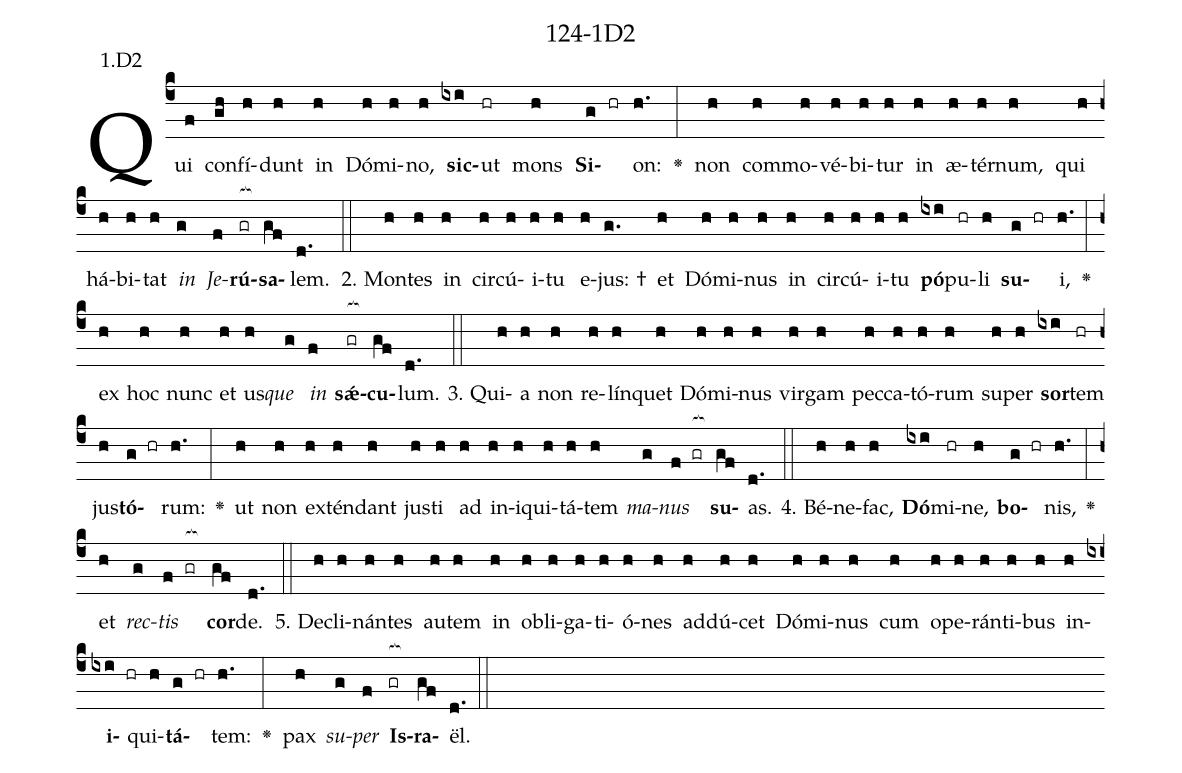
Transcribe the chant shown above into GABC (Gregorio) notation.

name: 124-1D2;
annotation: 1.D2;
%%
(c4)Qui(f) con(gh)fí(h)dunt(h) in(h) Dó(h)mi(h)no,(h) <b>sic</b>(ixi)ut(hr) mons(h) <b>Si</b>(g hr)on:(h.) <v>\greheightstar</v>(:) non(h) com(h)mo(h)vé(h)bi(h)tur(h) in(h) æ(h)tér(h)num,(h) qui(h) há(h)bi(h)tat(h) <i>in</i>(g) <i>Je</i>(f)<b>rú</b>(gr[ocb:1{])<b>sa</b>(gf[ocb:0}])lem.(d.) (::)
2. Mon(h)tes(h) in(h) cir(h)cú(h)i(h)tu(h) e(h)jus: †(g.) et(h) Dó(h)mi(h)nus(h) in(h) cir(h)cú(h)i(h)tu(h) <b>pó</b>(ixi)pu(hr)li(h) <b>su</b>(g hr)i,(h.) <v>\greheightstar</v>(:) ex(h) hoc(h) nunc(h) et(h) us(h)<i>que</i>(g) <i>in</i>(f) <b>sǽ</b>(gr[ocb:1{])<b>cu</b>(gf[ocb:0}])lum.(d.) (::)
3. Qui(h)a(h) non(h) re(h)lín(h)quet(h) Dó(h)mi(h)nus(h) vir(h)gam(h) pec(h)ca(h)tó(h)rum(h) su(h)per(h) <b>sor</b>(ixi)tem(hr) jus(h)<b>tó</b>(g hr)rum:(h.) <v>\greheightstar</v>(:) ut(h) non(h) ex(h)tén(h)dant(h) jus(h)ti(h) ad(h) in(h)i(h)qui(h)tá(h)tem(h) <i>ma</i>(g)<i>nus</i>(f gr[ocb:1{]) <b>su</b>(gf[ocb:0}])as.(d.) (::)
4. Bé(h)ne(h)fac,(h) <b>Dó</b>(ixi)mi(hr)ne,(h) <b>bo</b>(g hr)nis,(h.) <v>\greheightstar</v>(:) et(h) <i>rec</i>(g)<i>tis</i>(f gr[ocb:1{]) <b>cor</b>(gf[ocb:0}])de.(d.) (::)
5. De(h)cli(h)nán(h)tes(h) au(h)tem(h) in(h) ob(h)li(h)ga(h)ti(h)ó(h)nes(h) ad(h)dú(h)cet(h) Dó(h)mi(h)nus(h) cum(h) o(h)pe(h)rán(h)ti(h)bus(h) in(h)<b>i</b>(ixi hr)qui(h)<b>tá</b>(g hr)tem:(h.) <v>\greheightstar</v>(:) pax(h) <i>su</i>(g)<i>per</i>(f) <b>Is</b>(gr[ocb:1{])<b>ra</b>(gf[ocb:0}])ël.(d.) (::)
